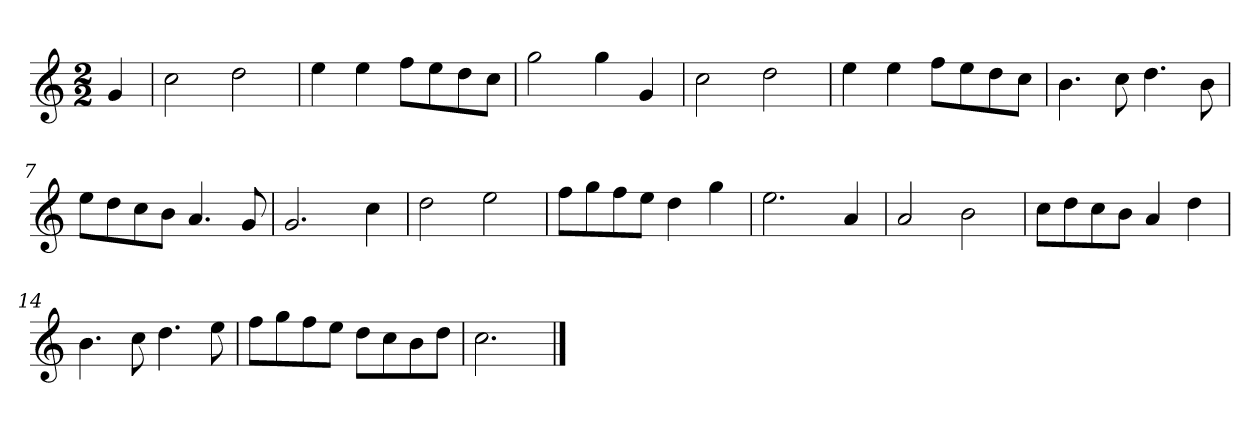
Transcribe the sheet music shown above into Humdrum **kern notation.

**kern
*part1
*staff1
*k[]
*M2/2
*MM120
=
4g
=1
2cc
2dd
=2
4ee
4ee
8ffL
8ee
8dd
8ccJ
=3
2gg
4gg
4g
=4
2cc
2dd
=5
4ee
4ee
8ffL
8ee
8dd
8ccJ
=6
4.b
8cc
4.dd
8b
=7
8eeL
8dd
8cc
8bJ
4.a
8g
=8
2.g
4cc
=9
2dd
2ee
=10
8ffL
8gg
8ff
8eeJ
4dd
4gg
=11
2.ee
4a
=12
2a
2b
=13
8ccL
8dd
8cc
8bJ
4a
4dd
=14
4.b
8cc
4.dd
8ee
=15
8ffL
8gg
8ff
8eeJ
8ddL
8cc
8b
8ddJ
=16
2.cc
==
*-
